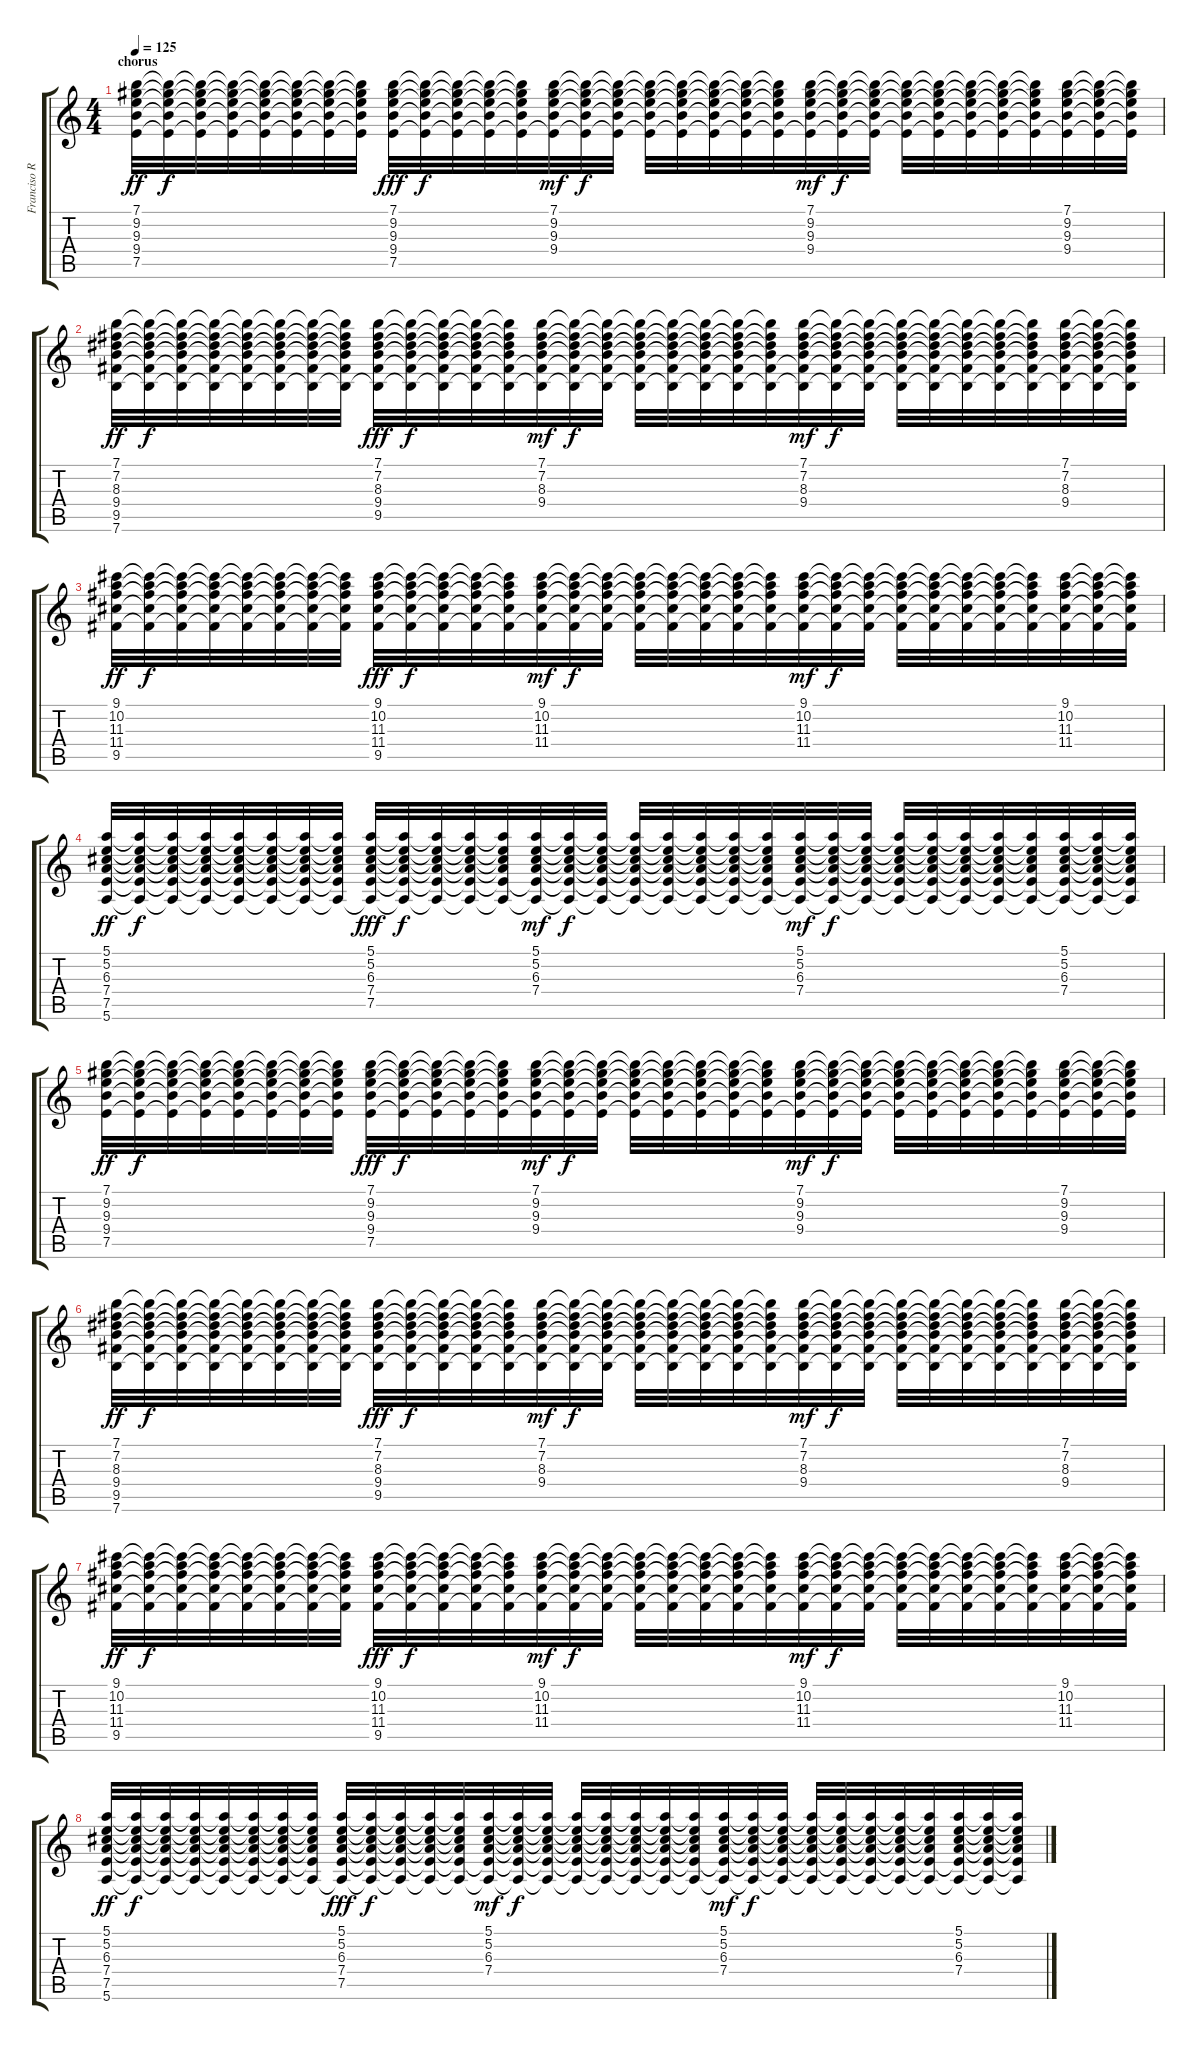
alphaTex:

\track ("Franciso Risso E mayor" "Franciso R") {instrument distortionguitar}
\staff {score tabs}
\tuning (E4 B3 G3 D3 A2 E2) {hide}
\ts (4 4)
\section ("" "chorus")
\tempo 125
\clef g2
\ks c
(7.1 9.2 9.3 9.4 7.5).32{dy ff} (7.1{t} 9.2{t} 9.3{t} 9.4{t} 7.5{t}).32{dy f} (7.1{t} 9.2{t} 9.3{t} 9.4{t} 7.5{t}).32 (7.1{t} 9.2{t} 9.3{t} 9.4{t} 7.5{t}).32 (7.1{t} 9.2{t} 9.3{t} 9.4{t} 7.5{t}).32 (7.1{t} 9.2{t} 9.3{t} 9.4{t} 7.5{t}).32 (7.1{t} 9.2{t} 9.3{t} 9.4{t} 7.5{t}).32 (7.1{t} 9.2{t} 9.3{t} 9.4{t} 7.5{t}).32 (7.1 9.2 9.3 9.4 7.5).32{dy fff} (7.1{t} 9.2{t} 9.3{t} 9.4{t} 7.5{t}).32{dy f} (7.1{t} 9.2{t} 9.3{t} 9.4{t} 7.5{t}).32 (7.1{t} 9.2{t} 9.3{t} 9.4{t} 7.5{t}).32 (7.1{t} 9.2{t} 9.3{t} 9.4{t} 7.5{t}).32 (7.1 9.2 9.3 9.4 7.5{t}).32{dy mf} (7.1{t} 9.2{t} 9.3{t} 9.4{t} 7.5{t}).32{dy f} (7.1{t} 9.2{t} 9.3{t} 9.4{t} 7.5{t}).32 (7.1{t} 9.2{t} 9.3{t} 9.4{t} 7.5{t}).32 (7.1{t} 9.2{t} 9.3{t} 9.4{t} 7.5{t}).32 (7.1{t} 9.2{t} 9.3{t} 9.4{t} 7.5{t}).32 (7.1{t} 9.2{t} 9.3{t} 9.4{t} 7.5{t}).32 (7.1{t} 9.2{t} 9.3{t} 9.4{t} 7.5{t}).32 (7.1 9.2 9.3 9.4 7.5{t}).32{dy mf} (7.1{t} 9.2{t} 9.3{t} 9.4{t} 7.5{t}).32{dy f} (7.1{t} 9.2{t} 9.3{t} 9.4{t} 7.5{t}).32 (7.1{t} 9.2{t} 9.3{t} 9.4{t} 7.5{t}).32 (7.1{t} 9.2{t} 9.3{t} 9.4{t} 7.5{t}).32 (7.1{t} 9.2{t} 9.3{t} 9.4{t} 7.5{t}).32 (7.1{t} 9.2{t} 9.3{t} 9.4{t} 7.5{t}).32 (7.1{t} 9.2{t} 9.3{t} 9.4{t} 7.5{t}).32 (7.1 9.2 9.3 9.4 7.5{t}).32 (7.1{t} 9.2{t} 9.3{t} 9.4{t} 7.5{t}).32 (7.1{t} 9.2{t} 9.3{t} 9.4{t} 7.5{t}).32 |
(7.1 7.2 8.3 9.4 9.5 7.6).32{dy ff} (7.1{t} 7.2{t} 8.3{t} 9.4{t} 9.5{t} 7.6{t}).32{dy f} (7.1{t} 7.2{t} 8.3{t} 9.4{t} 9.5{t} 7.6{t}).32 (7.1{t} 7.2{t} 8.3{t} 9.4{t} 9.5{t} 7.6{t}).32 (7.1{t} 7.2{t} 8.3{t} 9.4{t} 9.5{t} 7.6{t}).32 (7.1{t} 7.2{t} 8.3{t} 9.4{t} 9.5{t} 7.6{t}).32 (7.1{t} 7.2{t} 8.3{t} 9.4{t} 9.5{t} 7.6{t}).32 (7.1{t} 7.2{t} 8.3{t} 9.4{t} 9.5{t} 7.6{t}).32 (7.1 7.2 8.3 9.4 9.5 7.6{t}).32{dy fff} (7.1{t} 7.2{t} 8.3{t} 9.4{t} 9.5{t} 7.6{t}).32{dy f} (7.1{t} 7.2{t} 8.3{t} 9.4{t} 9.5{t} 7.6{t}).32 (7.1{t} 7.2{t} 8.3{t} 9.4{t} 9.5{t} 7.6{t}).32 (7.1{t} 7.2{t} 8.3{t} 9.4{t} 9.5{t} 7.6{t}).32 (7.1 7.2 8.3 9.4 9.5{t} 7.6{t}).32{dy mf} (7.1{t} 7.2{t} 8.3{t} 9.4{t} 9.5{t} 7.6{t}).32{dy f} (7.1{t} 7.2{t} 8.3{t} 9.4{t} 9.5{t} 7.6{t}).32 (7.1{t} 7.2{t} 8.3{t} 9.4{t} 9.5{t} 7.6{t}).32 (7.1{t} 7.2{t} 8.3{t} 9.4{t} 9.5{t} 7.6{t}).32 (7.1{t} 7.2{t} 8.3{t} 9.4{t} 9.5{t} 7.6{t}).32 (7.1{t} 7.2{t} 8.3{t} 9.4{t} 9.5{t} 7.6{t}).32 (7.1{t} 7.2{t} 8.3{t} 9.4{t} 9.5{t} 7.6{t}).32 (7.1 7.2 8.3 9.4 9.5{t} 7.6{t}).32{dy mf} (7.1{t} 7.2{t} 8.3{t} 9.4{t} 9.5{t} 7.6{t}).32{dy f} (7.1{t} 7.2{t} 8.3{t} 9.4{t} 9.5{t} 7.6{t}).32 (7.1{t} 7.2{t} 8.3{t} 9.4{t} 9.5{t} 7.6{t}).32 (7.1{t} 7.2{t} 8.3{t} 9.4{t} 9.5{t} 7.6{t}).32 (7.1{t} 7.2{t} 8.3{t} 9.4{t} 9.5{t} 7.6{t}).32 (7.1{t} 7.2{t} 8.3{t} 9.4{t} 9.5{t} 7.6{t}).32 (7.1{t} 7.2{t} 8.3{t} 9.4{t} 9.5{t} 7.6{t}).32 (7.1 7.2 8.3 9.4 9.5{t} 7.6{t}).32 (7.1{t} 7.2{t} 8.3{t} 9.4{t} 9.5{t} 7.6{t}).32 (7.1{t} 7.2{t} 8.3{t} 9.4{t} 9.5{t} 7.6{t}).32 |
(9.1 10.2 11.3 11.4 9.5).32{dy ff} (9.1{t} 10.2{t} 11.3{t} 11.4{t} 9.5{t}).32{dy f} (9.1{t} 10.2{t} 11.3{t} 11.4{t} 9.5{t}).32 (9.1{t} 10.2{t} 11.3{t} 11.4{t} 9.5{t}).32 (9.1{t} 10.2{t} 11.3{t} 11.4{t} 9.5{t}).32 (9.1{t} 10.2{t} 11.3{t} 11.4{t} 9.5{t}).32 (9.1{t} 10.2{t} 11.3{t} 11.4{t} 9.5{t}).32 (9.1{t} 10.2{t} 11.3{t} 11.4{t} 9.5{t}).32 (9.1 10.2 11.3 11.4 9.5).32{dy fff} (9.1{t} 10.2{t} 11.3{t} 11.4{t} 9.5{t}).32{dy f} (9.1{t} 10.2{t} 11.3{t} 11.4{t} 9.5{t}).32 (9.1{t} 10.2{t} 11.3{t} 11.4{t} 9.5{t}).32 (9.1{t} 10.2{t} 11.3{t} 11.4{t} 9.5{t}).32 (9.1 10.2 11.3 11.4 9.5{t}).32{dy mf} (9.1{t} 10.2{t} 11.3{t} 11.4{t} 9.5{t}).32{dy f} (9.1{t} 10.2{t} 11.3{t} 11.4{t} 9.5{t}).32 (9.1{t} 10.2{t} 11.3{t} 11.4{t} 9.5{t}).32 (9.1{t} 10.2{t} 11.3{t} 11.4{t} 9.5{t}).32 (9.1{t} 10.2{t} 11.3{t} 11.4{t} 9.5{t}).32 (9.1{t} 10.2{t} 11.3{t} 11.4{t} 9.5{t}).32 (9.1{t} 10.2{t} 11.3{t} 11.4{t} 9.5{t}).32 (9.1 10.2 11.3 11.4 9.5{t}).32{dy mf} (9.1{t} 10.2{t} 11.3{t} 11.4{t} 9.5{t}).32{dy f} (9.1{t} 10.2{t} 11.3{t} 11.4{t} 9.5{t}).32 (9.1{t} 10.2{t} 11.3{t} 11.4{t} 9.5{t}).32 (9.1{t} 10.2{t} 11.3{t} 11.4{t} 9.5{t}).32 (9.1{t} 10.2{t} 11.3{t} 11.4{t} 9.5{t}).32 (9.1{t} 10.2{t} 11.3{t} 11.4{t} 9.5{t}).32 (9.1{t} 10.2{t} 11.3{t} 11.4{t} 9.5{t}).32 (9.1 10.2 11.3 11.4 9.5{t}).32 (9.1{t} 10.2{t} 11.3{t} 11.4{t} 9.5{t}).32 (9.1{t} 10.2{t} 11.3{t} 11.4{t} 9.5{t}).32 |
(5.1 5.2 6.3 7.4 7.5 5.6).32{dy ff} (5.1{t} 5.2{t} 6.3{t} 7.4{t} 7.5{t} 5.6{t}).32{dy f} (5.1{t} 5.2{t} 6.3{t} 7.4{t} 7.5{t} 5.6{t}).32 (5.1{t} 5.2{t} 6.3{t} 7.4{t} 7.5{t} 5.6{t}).32 (5.1{t} 5.2{t} 6.3{t} 7.4{t} 7.5{t} 5.6{t}).32 (5.1{t} 5.2{t} 6.3{t} 7.4{t} 7.5{t} 5.6{t}).32 (5.1{t} 5.2{t} 6.3{t} 7.4{t} 7.5{t} 5.6{t}).32 (5.1{t} 5.2{t} 6.3{t} 7.4{t} 7.5{t} 5.6{t}).32 (5.1 5.2 6.3 7.4 7.5 5.6{t}).32{dy fff} (5.1{t} 5.2{t} 6.3{t} 7.4{t} 7.5{t} 5.6{t}).32{dy f} (5.1{t} 5.2{t} 6.3{t} 7.4{t} 7.5{t} 5.6{t}).32 (5.1{t} 5.2{t} 6.3{t} 7.4{t} 7.5{t} 5.6{t}).32 (5.1{t} 5.2{t} 6.3{t} 7.4{t} 7.5{t} 5.6{t}).32 (5.1 5.2 6.3 7.4 7.5{t} 5.6{t}).32{dy mf} (5.1{t} 5.2{t} 6.3{t} 7.4{t} 7.5{t} 5.6{t}).32{dy f} (5.1{t} 5.2{t} 6.3{t} 7.4{t} 7.5{t} 5.6{t}).32 (5.1{t} 5.2{t} 6.3{t} 7.4{t} 7.5{t} 5.6{t}).32 (5.1{t} 5.2{t} 6.3{t} 7.4{t} 7.5{t} 5.6{t}).32 (5.1{t} 5.2{t} 6.3{t} 7.4{t} 7.5{t} 5.6{t}).32 (5.1{t} 5.2{t} 6.3{t} 7.4{t} 7.5{t} 5.6{t}).32 (5.1{t} 5.2{t} 6.3{t} 7.4{t} 7.5{t} 5.6{t}).32 (5.1 5.2 6.3 7.4 7.5{t} 5.6{t}).32{dy mf} (5.1{t} 5.2{t} 6.3{t} 7.4{t} 7.5{t} 5.6{t}).32{dy f} (5.1{t} 5.2{t} 6.3{t} 7.4{t} 7.5{t} 5.6{t}).32 (5.1{t} 5.2{t} 6.3{t} 7.4{t} 7.5{t} 5.6{t}).32 (5.1{t} 5.2{t} 6.3{t} 7.4{t} 7.5{t} 5.6{t}).32 (5.1{t} 5.2{t} 6.3{t} 7.4{t} 7.5{t} 5.6{t}).32 (5.1{t} 5.2{t} 6.3{t} 7.4{t} 7.5{t} 5.6{t}).32 (5.1{t} 5.2{t} 6.3{t} 7.4{t} 7.5{t} 5.6{t}).32 (5.1 5.2 6.3 7.4 7.5{t} 5.6{t}).32 (5.1{t} 5.2{t} 6.3{t} 7.4{t} 7.5{t} 5.6{t}).32 (5.1{t} 5.2{t} 6.3{t} 7.4{t} 7.5{t} 5.6{t}).32 |
(7.1 9.2 9.3 9.4 7.5).32{dy ff} (7.1{t} 9.2{t} 9.3{t} 9.4{t} 7.5{t}).32{dy f} (7.1{t} 9.2{t} 9.3{t} 9.4{t} 7.5{t}).32 (7.1{t} 9.2{t} 9.3{t} 9.4{t} 7.5{t}).32 (7.1{t} 9.2{t} 9.3{t} 9.4{t} 7.5{t}).32 (7.1{t} 9.2{t} 9.3{t} 9.4{t} 7.5{t}).32 (7.1{t} 9.2{t} 9.3{t} 9.4{t} 7.5{t}).32 (7.1{t} 9.2{t} 9.3{t} 9.4{t} 7.5{t}).32 (7.1 9.2 9.3 9.4 7.5).32{dy fff} (7.1{t} 9.2{t} 9.3{t} 9.4{t} 7.5{t}).32{dy f} (7.1{t} 9.2{t} 9.3{t} 9.4{t} 7.5{t}).32 (7.1{t} 9.2{t} 9.3{t} 9.4{t} 7.5{t}).32 (7.1{t} 9.2{t} 9.3{t} 9.4{t} 7.5{t}).32 (7.1 9.2 9.3 9.4 7.5{t}).32{dy mf} (7.1{t} 9.2{t} 9.3{t} 9.4{t} 7.5{t}).32{dy f} (7.1{t} 9.2{t} 9.3{t} 9.4{t} 7.5{t}).32 (7.1{t} 9.2{t} 9.3{t} 9.4{t} 7.5{t}).32 (7.1{t} 9.2{t} 9.3{t} 9.4{t} 7.5{t}).32 (7.1{t} 9.2{t} 9.3{t} 9.4{t} 7.5{t}).32 (7.1{t} 9.2{t} 9.3{t} 9.4{t} 7.5{t}).32 (7.1{t} 9.2{t} 9.3{t} 9.4{t} 7.5{t}).32 (7.1 9.2 9.3 9.4 7.5{t}).32{dy mf} (7.1{t} 9.2{t} 9.3{t} 9.4{t} 7.5{t}).32{dy f} (7.1{t} 9.2{t} 9.3{t} 9.4{t} 7.5{t}).32 (7.1{t} 9.2{t} 9.3{t} 9.4{t} 7.5{t}).32 (7.1{t} 9.2{t} 9.3{t} 9.4{t} 7.5{t}).32 (7.1{t} 9.2{t} 9.3{t} 9.4{t} 7.5{t}).32 (7.1{t} 9.2{t} 9.3{t} 9.4{t} 7.5{t}).32 (7.1{t} 9.2{t} 9.3{t} 9.4{t} 7.5{t}).32 (7.1 9.2 9.3 9.4 7.5{t}).32 (7.1{t} 9.2{t} 9.3{t} 9.4{t} 7.5{t}).32 (7.1{t} 9.2{t} 9.3{t} 9.4{t} 7.5{t}).32 |
(7.1 7.2 8.3 9.4 9.5 7.6).32{dy ff} (7.1{t} 7.2{t} 8.3{t} 9.4{t} 9.5{t} 7.6{t}).32{dy f} (7.1{t} 7.2{t} 8.3{t} 9.4{t} 9.5{t} 7.6{t}).32 (7.1{t} 7.2{t} 8.3{t} 9.4{t} 9.5{t} 7.6{t}).32 (7.1{t} 7.2{t} 8.3{t} 9.4{t} 9.5{t} 7.6{t}).32 (7.1{t} 7.2{t} 8.3{t} 9.4{t} 9.5{t} 7.6{t}).32 (7.1{t} 7.2{t} 8.3{t} 9.4{t} 9.5{t} 7.6{t}).32 (7.1{t} 7.2{t} 8.3{t} 9.4{t} 9.5{t} 7.6{t}).32 (7.1 7.2 8.3 9.4 9.5 7.6{t}).32{dy fff} (7.1{t} 7.2{t} 8.3{t} 9.4{t} 9.5{t} 7.6{t}).32{dy f} (7.1{t} 7.2{t} 8.3{t} 9.4{t} 9.5{t} 7.6{t}).32 (7.1{t} 7.2{t} 8.3{t} 9.4{t} 9.5{t} 7.6{t}).32 (7.1{t} 7.2{t} 8.3{t} 9.4{t} 9.5{t} 7.6{t}).32 (7.1 7.2 8.3 9.4 9.5{t} 7.6{t}).32{dy mf} (7.1{t} 7.2{t} 8.3{t} 9.4{t} 9.5{t} 7.6{t}).32{dy f} (7.1{t} 7.2{t} 8.3{t} 9.4{t} 9.5{t} 7.6{t}).32 (7.1{t} 7.2{t} 8.3{t} 9.4{t} 9.5{t} 7.6{t}).32 (7.1{t} 7.2{t} 8.3{t} 9.4{t} 9.5{t} 7.6{t}).32 (7.1{t} 7.2{t} 8.3{t} 9.4{t} 9.5{t} 7.6{t}).32 (7.1{t} 7.2{t} 8.3{t} 9.4{t} 9.5{t} 7.6{t}).32 (7.1{t} 7.2{t} 8.3{t} 9.4{t} 9.5{t} 7.6{t}).32 (7.1 7.2 8.3 9.4 9.5{t} 7.6{t}).32{dy mf} (7.1{t} 7.2{t} 8.3{t} 9.4{t} 9.5{t} 7.6{t}).32{dy f} (7.1{t} 7.2{t} 8.3{t} 9.4{t} 9.5{t} 7.6{t}).32 (7.1{t} 7.2{t} 8.3{t} 9.4{t} 9.5{t} 7.6{t}).32 (7.1{t} 7.2{t} 8.3{t} 9.4{t} 9.5{t} 7.6{t}).32 (7.1{t} 7.2{t} 8.3{t} 9.4{t} 9.5{t} 7.6{t}).32 (7.1{t} 7.2{t} 8.3{t} 9.4{t} 9.5{t} 7.6{t}).32 (7.1{t} 7.2{t} 8.3{t} 9.4{t} 9.5{t} 7.6{t}).32 (7.1 7.2 8.3 9.4 9.5{t} 7.6{t}).32 (7.1{t} 7.2{t} 8.3{t} 9.4{t} 9.5{t} 7.6{t}).32 (7.1{t} 7.2{t} 8.3{t} 9.4{t} 9.5{t} 7.6{t}).32 |
(9.1 10.2 11.3 11.4 9.5).32{dy ff} (9.1{t} 10.2{t} 11.3{t} 11.4{t} 9.5{t}).32{dy f} (9.1{t} 10.2{t} 11.3{t} 11.4{t} 9.5{t}).32 (9.1{t} 10.2{t} 11.3{t} 11.4{t} 9.5{t}).32 (9.1{t} 10.2{t} 11.3{t} 11.4{t} 9.5{t}).32 (9.1{t} 10.2{t} 11.3{t} 11.4{t} 9.5{t}).32 (9.1{t} 10.2{t} 11.3{t} 11.4{t} 9.5{t}).32 (9.1{t} 10.2{t} 11.3{t} 11.4{t} 9.5{t}).32 (9.1 10.2 11.3 11.4 9.5).32{dy fff} (9.1{t} 10.2{t} 11.3{t} 11.4{t} 9.5{t}).32{dy f} (9.1{t} 10.2{t} 11.3{t} 11.4{t} 9.5{t}).32 (9.1{t} 10.2{t} 11.3{t} 11.4{t} 9.5{t}).32 (9.1{t} 10.2{t} 11.3{t} 11.4{t} 9.5{t}).32 (9.1 10.2 11.3 11.4 9.5{t}).32{dy mf} (9.1{t} 10.2{t} 11.3{t} 11.4{t} 9.5{t}).32{dy f} (9.1{t} 10.2{t} 11.3{t} 11.4{t} 9.5{t}).32 (9.1{t} 10.2{t} 11.3{t} 11.4{t} 9.5{t}).32 (9.1{t} 10.2{t} 11.3{t} 11.4{t} 9.5{t}).32 (9.1{t} 10.2{t} 11.3{t} 11.4{t} 9.5{t}).32 (9.1{t} 10.2{t} 11.3{t} 11.4{t} 9.5{t}).32 (9.1{t} 10.2{t} 11.3{t} 11.4{t} 9.5{t}).32 (9.1 10.2 11.3 11.4 9.5{t}).32{dy mf} (9.1{t} 10.2{t} 11.3{t} 11.4{t} 9.5{t}).32{dy f} (9.1{t} 10.2{t} 11.3{t} 11.4{t} 9.5{t}).32 (9.1{t} 10.2{t} 11.3{t} 11.4{t} 9.5{t}).32 (9.1{t} 10.2{t} 11.3{t} 11.4{t} 9.5{t}).32 (9.1{t} 10.2{t} 11.3{t} 11.4{t} 9.5{t}).32 (9.1{t} 10.2{t} 11.3{t} 11.4{t} 9.5{t}).32 (9.1{t} 10.2{t} 11.3{t} 11.4{t} 9.5{t}).32 (9.1 10.2 11.3 11.4 9.5{t}).32 (9.1{t} 10.2{t} 11.3{t} 11.4{t} 9.5{t}).32 (9.1{t} 10.2{t} 11.3{t} 11.4{t} 9.5{t}).32 |
(5.1 5.2 6.3 7.4 7.5 5.6).32{dy ff} (5.1{t} 5.2{t} 6.3{t} 7.4{t} 7.5{t} 5.6{t}).32{dy f} (5.1{t} 5.2{t} 6.3{t} 7.4{t} 7.5{t} 5.6{t}).32 (5.1{t} 5.2{t} 6.3{t} 7.4{t} 7.5{t} 5.6{t}).32 (5.1{t} 5.2{t} 6.3{t} 7.4{t} 7.5{t} 5.6{t}).32 (5.1{t} 5.2{t} 6.3{t} 7.4{t} 7.5{t} 5.6{t}).32 (5.1{t} 5.2{t} 6.3{t} 7.4{t} 7.5{t} 5.6{t}).32 (5.1{t} 5.2{t} 6.3{t} 7.4{t} 7.5{t} 5.6{t}).32 (5.1 5.2 6.3 7.4 7.5 5.6{t}).32{dy fff} (5.1{t} 5.2{t} 6.3{t} 7.4{t} 7.5{t} 5.6{t}).32{dy f} (5.1{t} 5.2{t} 6.3{t} 7.4{t} 7.5{t} 5.6{t}).32 (5.1{t} 5.2{t} 6.3{t} 7.4{t} 7.5{t} 5.6{t}).32 (5.1{t} 5.2{t} 6.3{t} 7.4{t} 7.5{t} 5.6{t}).32 (5.1 5.2 6.3 7.4 7.5{t} 5.6{t}).32{dy mf} (5.1{t} 5.2{t} 6.3{t} 7.4{t} 7.5{t} 5.6{t}).32{dy f} (5.1{t} 5.2{t} 6.3{t} 7.4{t} 7.5{t} 5.6{t}).32 (5.1{t} 5.2{t} 6.3{t} 7.4{t} 7.5{t} 5.6{t}).32 (5.1{t} 5.2{t} 6.3{t} 7.4{t} 7.5{t} 5.6{t}).32 (5.1{t} 5.2{t} 6.3{t} 7.4{t} 7.5{t} 5.6{t}).32 (5.1{t} 5.2{t} 6.3{t} 7.4{t} 7.5{t} 5.6{t}).32 (5.1{t} 5.2{t} 6.3{t} 7.4{t} 7.5{t} 5.6{t}).32 (5.1 5.2 6.3 7.4 7.5{t} 5.6{t}).32{dy mf} (5.1{t} 5.2{t} 6.3{t} 7.4{t} 7.5{t} 5.6{t}).32{dy f} (5.1{t} 5.2{t} 6.3{t} 7.4{t} 7.5{t} 5.6{t}).32 (5.1{t} 5.2{t} 6.3{t} 7.4{t} 7.5{t} 5.6{t}).32 (5.1{t} 5.2{t} 6.3{t} 7.4{t} 7.5{t} 5.6{t}).32 (5.1{t} 5.2{t} 6.3{t} 7.4{t} 7.5{t} 5.6{t}).32 (5.1{t} 5.2{t} 6.3{t} 7.4{t} 7.5{t} 5.6{t}).32 (5.1{t} 5.2{t} 6.3{t} 7.4{t} 7.5{t} 5.6{t}).32 (5.1 5.2 6.3 7.4 7.5{t} 5.6{t}).32 (5.1{t} 5.2{t} 6.3{t} 7.4{t} 7.5{t} 5.6{t}).32 (5.1{t} 5.2{t} 6.3{t} 7.4{t} 7.5{t} 5.6{t}).32
